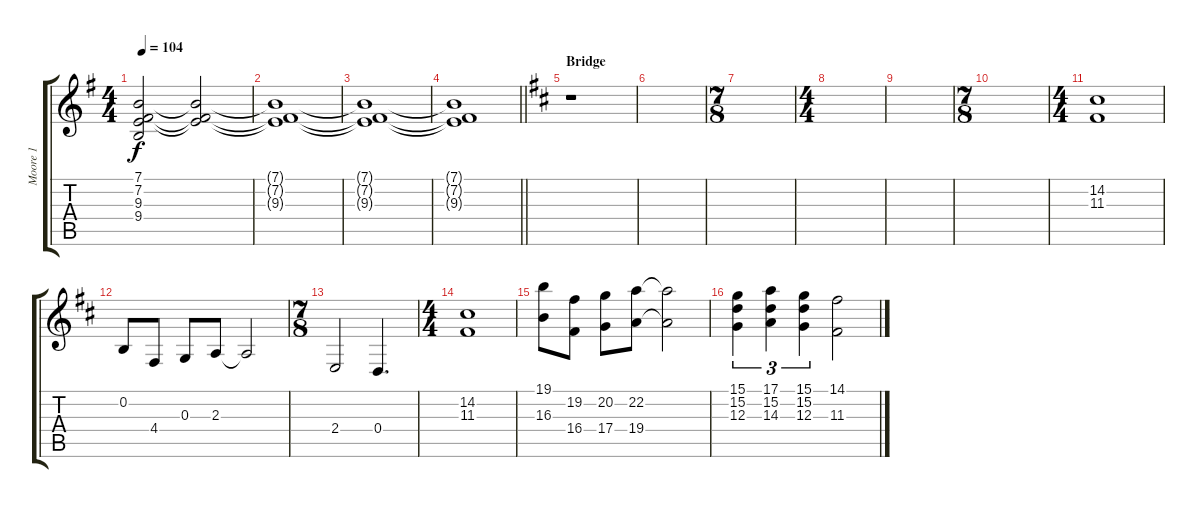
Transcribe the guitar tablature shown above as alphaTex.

\track ("Moore 1" "Moore 1") {instrument stringensemble1}
\staff {score tabs}
\tuning (E4 B3 G3 D3 A2 E2) {hide}
\ts (4 4)
\tempo 104
\clef g2
\ks eminor
(7.1 7.2 9.3 9.4).2{dy f volume 13} (7.1{t} 7.2{t} 9.3{t}).2{volume 0} |
(7.1{t} 7.2{t} 9.3{t}).1 |
(7.1{t} 7.2{t} 9.3{t}).1 |
\barLineRight lightlight
(7.1{t} 7.2{t} 9.3{t}).1 |
\section ("" "Bridge")
\ks bminor
r.1{volume 13} |
|
\ts (7 8)
|
\ts (4 4)
|
|
\ts (7 8)
|
\ts (4 4)
(14.2 11.3).1{volume 13 instrument tubularbells} |
0.2.8 4.4.8 0.3.8 2.3.8 2.3{t}.2 |
\ts (7 8)
2.4.2 0.4.4{d} |
\ts (4 4)
(14.2 11.3).1 |
(19.1 16.3).8 (19.2 16.4).8 (20.2 17.4).8 (22.2 19.4).8 (22.2{t} 19.4{t}).2 |
(15.1 15.2 12.3).4{tu (3 2)} (17.1 15.2 14.3).4{tu (3 2)} (15.1 15.2 12.3).4{tu (3 2)} (14.1 11.3).2
